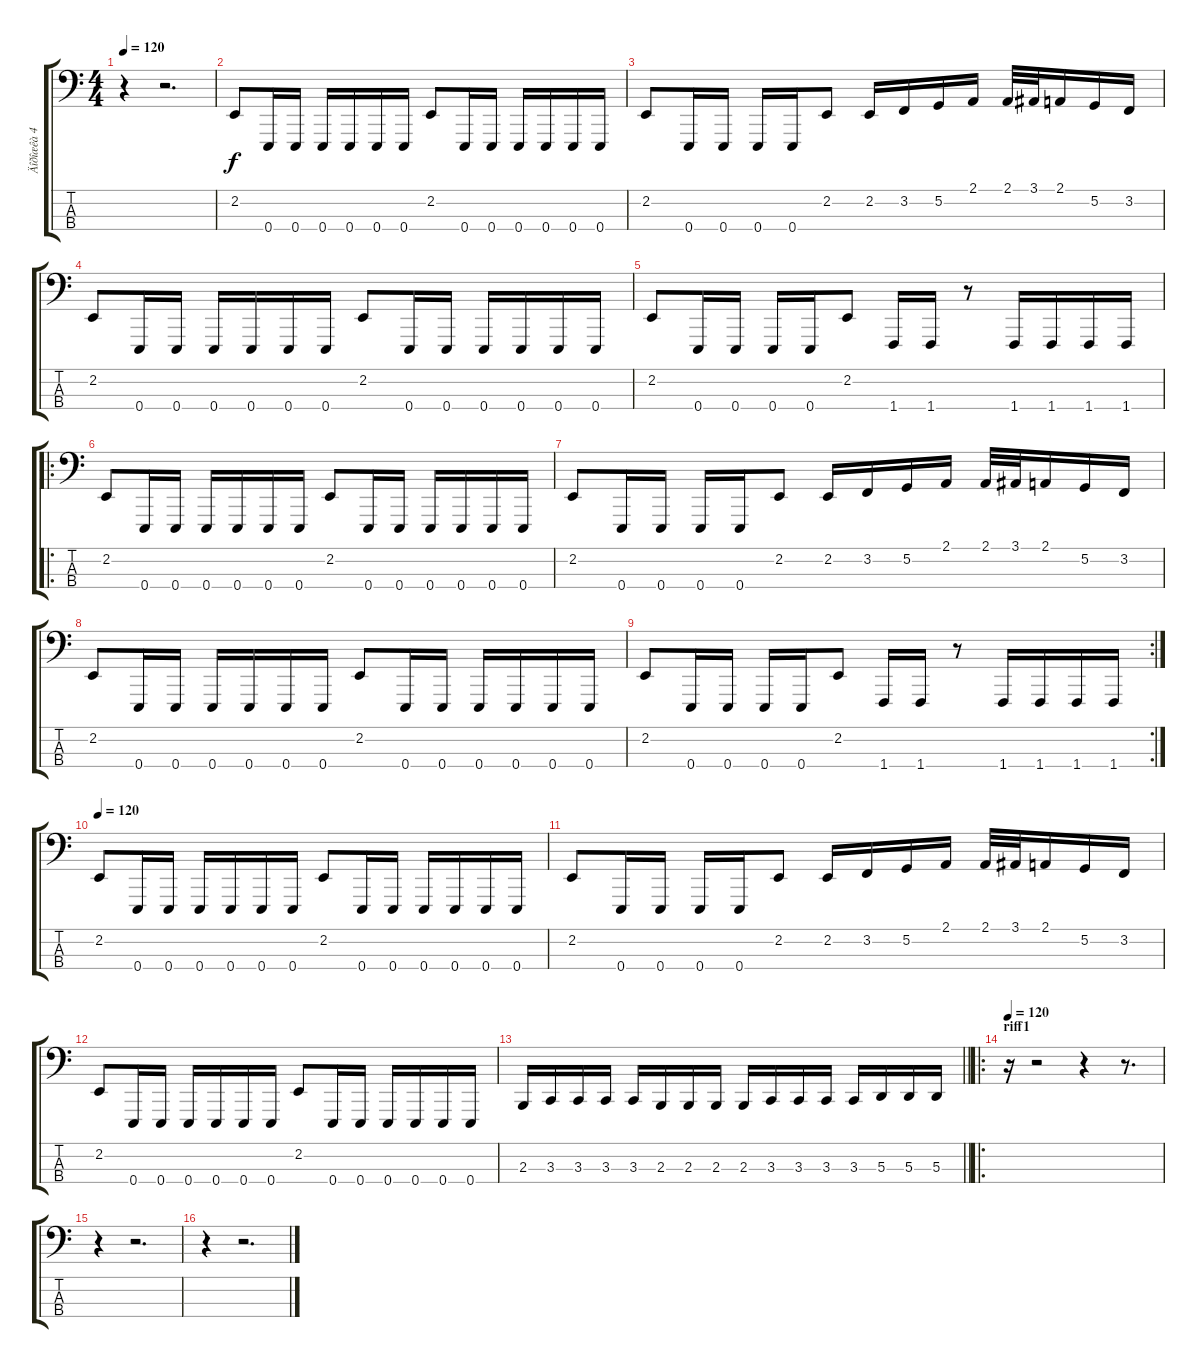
\track ("Äîðîæêà 4" "Äîðîæêà 4") {instrument electricbasspick}
\staff {score tabs}
\tuning (G1 D1 A0 E0) {hide}
\ts (4 4)
\tempo 120
\clef f4
\ks c
r.4{dy f instrument electricbasspick} r.2{d} |
2.2.8 0.4.16 0.4.16 0.4.16 0.4.16 0.4.16 0.4.16 2.2.8 0.4.16 0.4.16 0.4.16 0.4.16 0.4.16 0.4.16 |
2.2.8 0.4.16 0.4.16 0.4.16 0.4.16 2.2.8 2.2.16 3.2.16 5.2.16 2.1.16 2.1.32 3.1.32 2.1.16 5.2.16 3.2.16 |
2.2.8 0.4.16 0.4.16 0.4.16 0.4.16 0.4.16 0.4.16 2.2.8 0.4.16 0.4.16 0.4.16 0.4.16 0.4.16 0.4.16 |
2.2.8 0.4.16 0.4.16 0.4.16 0.4.16 2.2.8 1.4.16 1.4.16 r.8 1.4.16 1.4.16 1.4.16 1.4.16 |
\ro
2.2.8 0.4.16 0.4.16 0.4.16 0.4.16 0.4.16 0.4.16 2.2.8 0.4.16 0.4.16 0.4.16 0.4.16 0.4.16 0.4.16 |
2.2.8 0.4.16 0.4.16 0.4.16 0.4.16 2.2.8 2.2.16 3.2.16 5.2.16 2.1.16 2.1.32 3.1.32 2.1.16 5.2.16 3.2.16 |
2.2.8 0.4.16 0.4.16 0.4.16 0.4.16 0.4.16 0.4.16 2.2.8 0.4.16 0.4.16 0.4.16 0.4.16 0.4.16 0.4.16 |
\rc 2
2.2.8 0.4.16 0.4.16 0.4.16 0.4.16 2.2.8 1.4.16 1.4.16 r.8 1.4.16 1.4.16 1.4.16 1.4.16 |
\tempo 120
2.2.8 0.4.16 0.4.16 0.4.16 0.4.16 0.4.16 0.4.16 2.2.8 0.4.16 0.4.16 0.4.16 0.4.16 0.4.16 0.4.16 |
2.2.8 0.4.16 0.4.16 0.4.16 0.4.16 2.2.8 2.2.16 3.2.16 5.2.16 2.1.16 2.1.32 3.1.32 2.1.16 5.2.16 3.2.16 |
2.2.8 0.4.16 0.4.16 0.4.16 0.4.16 0.4.16 0.4.16 2.2.8 0.4.16 0.4.16 0.4.16 0.4.16 0.4.16 0.4.16 |
\barLineRight lightlight
2.3.16 3.3.16 3.3.16 3.3.16 3.3.16 2.3.16 2.3.16 2.3.16 2.3.16 3.3.16 3.3.16 3.3.16 3.3.16 5.3.16 5.3.16 5.3.16 |
\ro
\section ("" "riff1")
\tempo 120
r.16 r.2 r.4 r.8{d} |
r.4 r.2{d} |
r.4 r.2{d}
